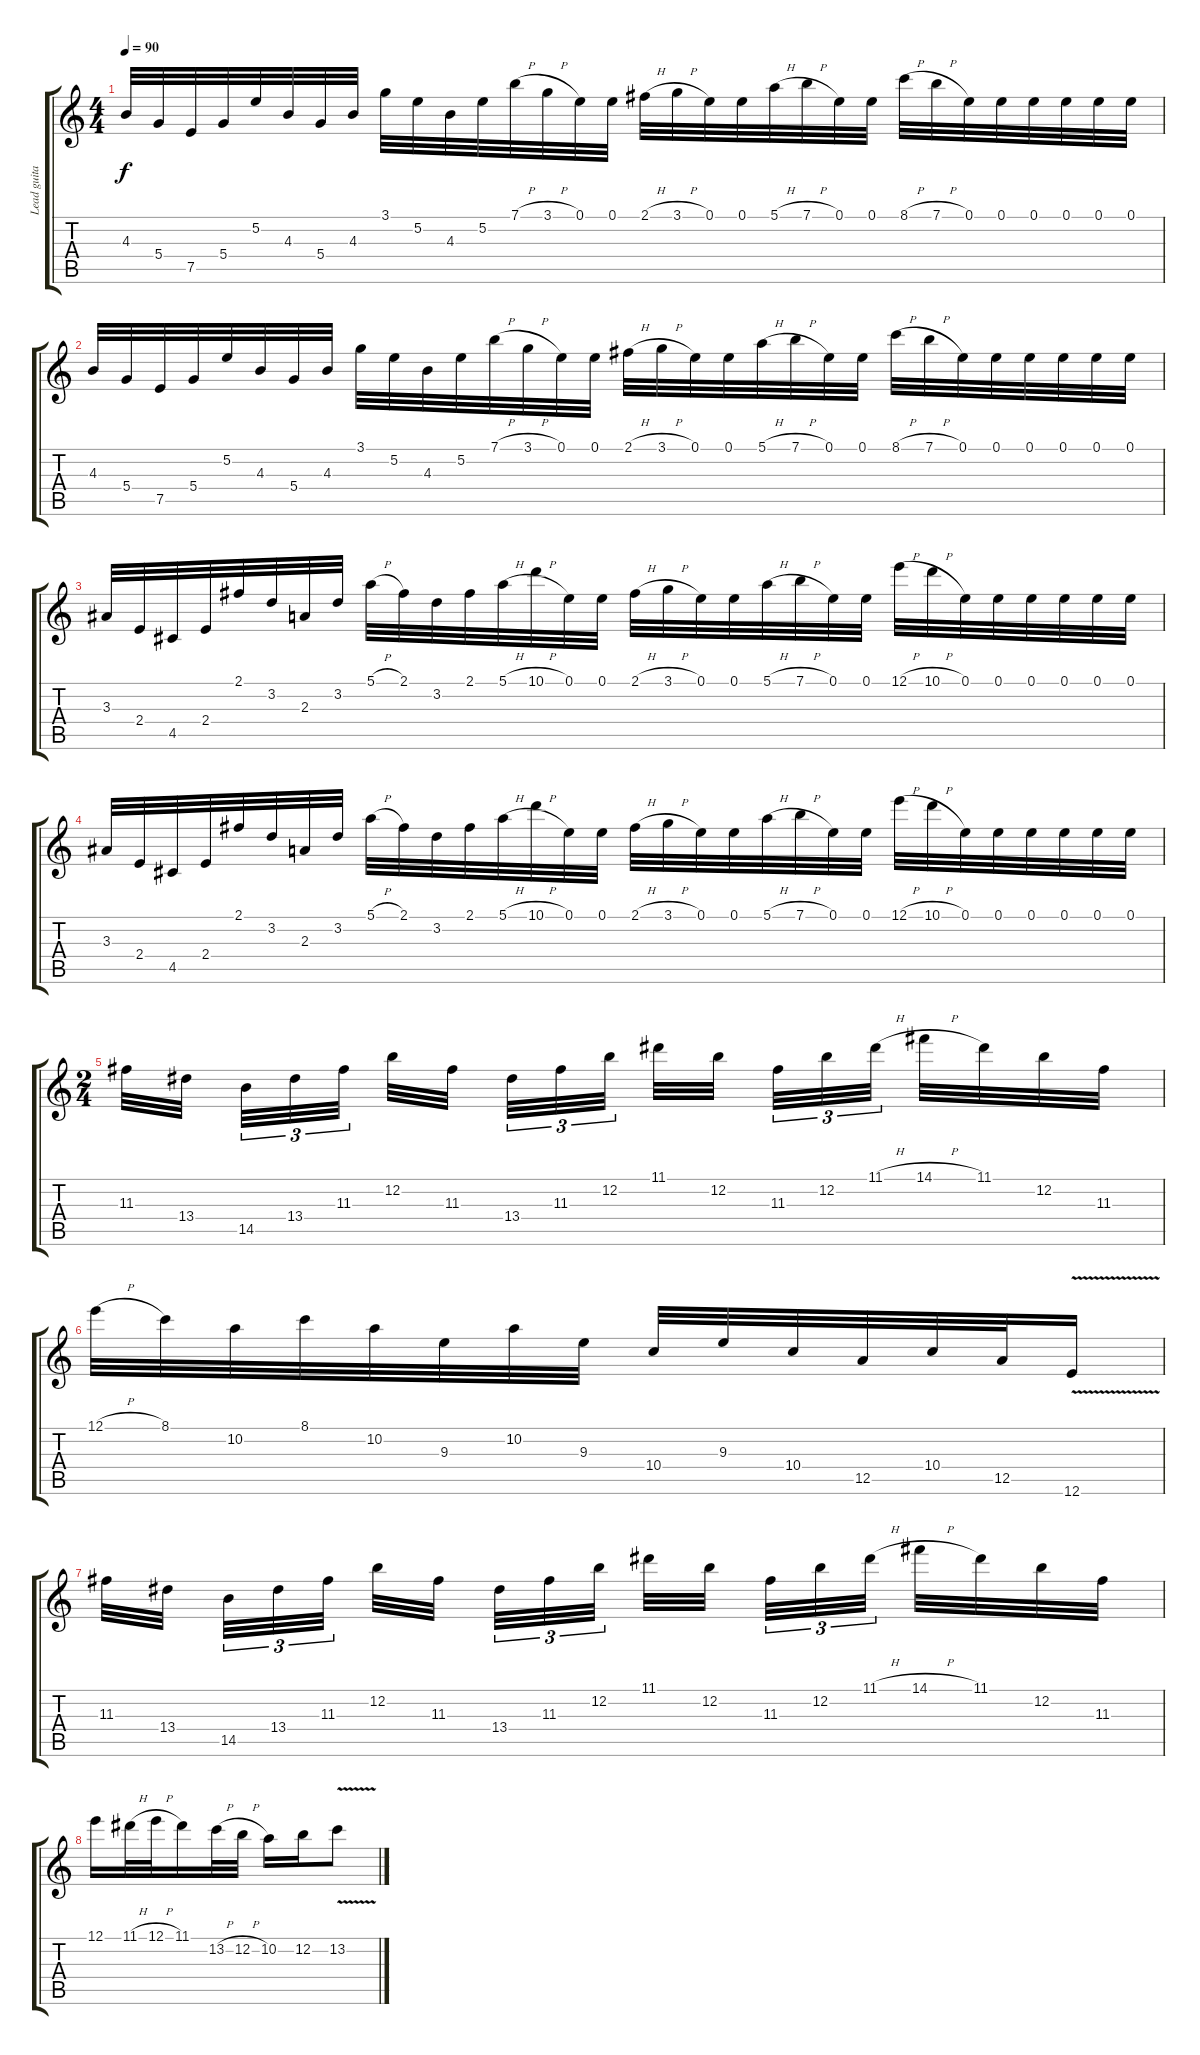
\track ("Lead guitar (Luca Turilli)" "Lead guita") {instrument overdrivenguitar}
\staff {score tabs}
\tuning (E4 B3 G3 D3 A2 E2) {hide}
\ts (4 4)
\tempo 90
\clef g2
\ks c
4.3.32{dy f} 5.4.32 7.5.32 5.4.32 5.2.32 4.3.32 5.4.32 4.3.32 3.1.32 5.2.32 4.3.32 5.2.32 7.1{h}.32 3.1{h}.32 0.1.32 0.1.32 2.1{h}.32 3.1{h}.32 0.1.32 0.1.32 5.1{h}.32 7.1{h}.32 0.1.32 0.1.32 8.1{h}.32 7.1{h}.32 0.1.32 0.1.32 0.1.32 0.1.32 0.1.32 0.1.32 |
4.3.32 5.4.32 7.5.32 5.4.32 5.2.32 4.3.32 5.4.32 4.3.32 3.1.32 5.2.32 4.3.32 5.2.32 7.1{h}.32 3.1{h}.32 0.1.32 0.1.32 2.1{h}.32 3.1{h}.32 0.1.32 0.1.32 5.1{h}.32 7.1{h}.32 0.1.32 0.1.32 8.1{h}.32 7.1{h}.32 0.1.32 0.1.32 0.1.32 0.1.32 0.1.32 0.1.32 |
3.3.32 2.4.32 4.5.32 2.4.32 2.1.32 3.2.32 2.3.32 3.2.32 5.1{h}.32 2.1.32 3.2.32 2.1.32 5.1{h}.32 10.1{h}.32 0.1.32 0.1.32 2.1{h}.32 3.1{h}.32 0.1.32 0.1.32 5.1{h}.32 7.1{h}.32 0.1.32 0.1.32 12.1{h}.32 10.1{h}.32 0.1.32 0.1.32 0.1.32 0.1.32 0.1.32 0.1.32 |
3.3.32 2.4.32 4.5.32 2.4.32 2.1.32 3.2.32 2.3.32 3.2.32 5.1{h}.32 2.1.32 3.2.32 2.1.32 5.1{h}.32 10.1{h}.32 0.1.32 0.1.32 2.1{h}.32 3.1{h}.32 0.1.32 0.1.32 5.1{h}.32 7.1{h}.32 0.1.32 0.1.32 12.1{h}.32 10.1{h}.32 0.1.32 0.1.32 0.1.32 0.1.32 0.1.32 0.1.32 |
\ts (2 4)
11.3.32 13.4.32 14.5.32{tu (3 2)} 13.4.32{tu (3 2)} 11.3.32{tu (3 2)} 12.2.32 11.3.32 13.4.32{tu (3 2)} 11.3.32{tu (3 2)} 12.2.32{tu (3 2)} 11.1.32 12.2.32 11.3.32{tu (3 2)} 12.2.32{tu (3 2)} 11.1{h}.32{tu (3 2)} 14.1{h}.32 11.1.32 12.2.32 11.3.32 |
12.1{h}.32 8.1.32 10.2.32 8.1.32 10.2.32 9.3.32 10.2.32 9.3.32 10.4.32 9.3.32 10.4.32 12.5.32 10.4.32 12.5.32 12.6{v}.16 |
11.3.32 13.4.32 14.5.32{tu (3 2)} 13.4.32{tu (3 2)} 11.3.32{tu (3 2)} 12.2.32 11.3.32 13.4.32{tu (3 2)} 11.3.32{tu (3 2)} 12.2.32{tu (3 2)} 11.1.32 12.2.32 11.3.32{tu (3 2)} 12.2.32{tu (3 2)} 11.1{h}.32{tu (3 2)} 14.1{h}.32 11.1.32 12.2.32 11.3.32 |
12.1.16 11.1{h}.32 12.1{h}.32 11.1.16 13.2{h}.32 12.2{h}.32 10.2.16 12.2.16 13.2{v}.8
